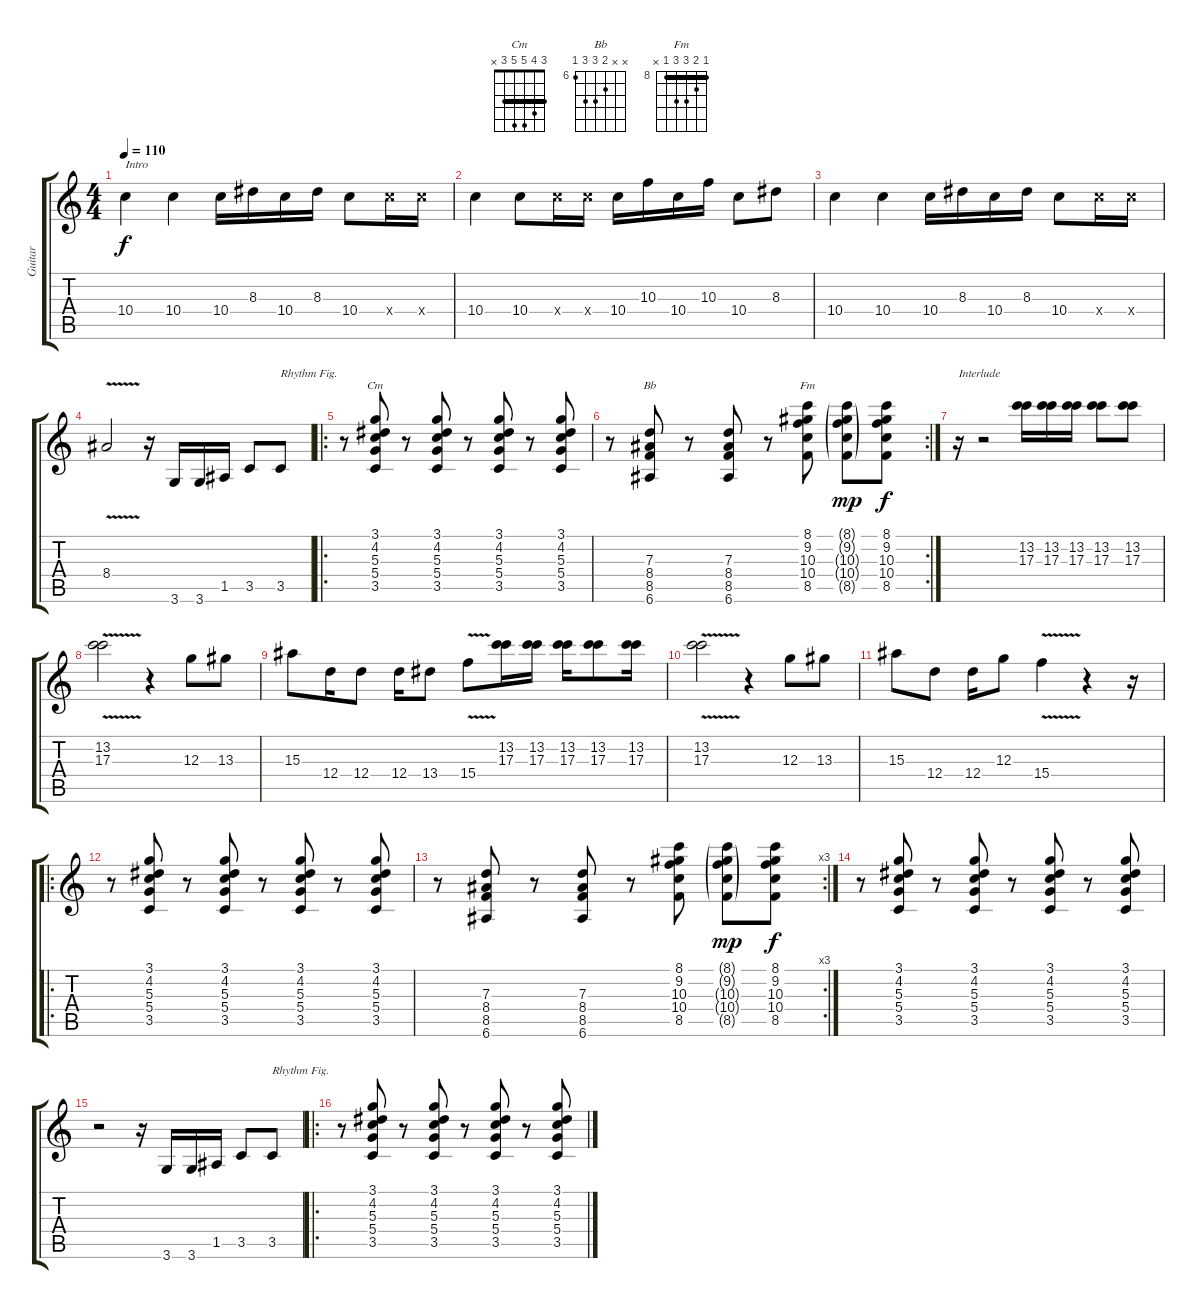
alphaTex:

\track ("Guitar" "Guitar") {instrument distortionguitar}
\staff {score tabs}
\tuning (E4 B3 G3 D3 A2 E2) {hide}
\chord ("Cm" 3 4 5 5 3 x) {barre 3}
\chord ("Bb" x x 7 8 8 6) {firstfret 6}
\chord ("Fm" 8 9 10 10 8 x) {firstfret 8 barre 8}
\ts (4 4)
\tempo 110
\clef g2
\ks c
10.4.4{txt "Intro" dy f instrument distortionguitar} 10.4.4 10.4.16 8.3.16 10.4.16 8.3.16 10.4.8 10.4{x}.16 10.4{x}.16 |
10.4.4 10.4.8 10.4{x}.16 10.4{x}.16 10.4.16 10.3.16 10.4.16 10.3.16 10.4.8 8.3.8 |
10.4.4 10.4.4 10.4.16 8.3.16 10.4.16 8.3.16 10.4.8 10.4{x}.16 10.4{x}.16 |
8.4{v}.2 r.16 3.6.16 3.6.16 1.5.16 3.5.8 3.5.8{txt "Rhythm Fig."} |
\ro
r.8 (3.1 4.2 5.3 5.4 3.5).8{ch "Cm"} r.8 (3.1 4.2 5.3 5.4 3.5).8 r.8 (3.1 4.2 5.3 5.4 3.5).8 r.8 (3.1 4.2 5.3 5.4 3.5).8 |
\rc 2
r.8 (7.3 8.4 8.5 6.6).8{ch "Bb"} r.8 (7.3 8.4 8.5 6.6).8 r.8 (8.1 9.2 10.3 10.4 8.5).8{ch "Fm"} (8.1{g} 9.2{g} 10.3{g} 10.4{g} 8.5{g}).8{dy mp} (8.1 9.2 10.3 10.4 8.5).8{dy f} |
r.16{txt "Interlude"} r.2 (13.2 17.3).16 (13.2 17.3).16 (13.2 17.3).16 (13.2 17.3).8 (13.2 17.3).8 |
(13.2{v} 17.3).2 r.4 12.3.8 13.3.8 |
15.3.8 12.4.16 12.4.8 12.4.16 13.4.8 15.4{v}.8 (13.2 17.3).16 (13.2 17.3).16 (13.2 17.3).16 (13.2 17.3).8 (13.2 17.3).16 |
(13.2{v} 17.3).2 r.4 12.3.8 13.3.8 |
15.3.8 12.4.8 12.4.16 12.3.8 15.4{v}.4 r.4 r.16 |
\ro
r.8 (3.1 4.2 5.3 5.4 3.5).8 r.8 (3.1 4.2 5.3 5.4 3.5).8 r.8 (3.1 4.2 5.3 5.4 3.5).8 r.8 (3.1 4.2 5.3 5.4 3.5).8 |
\rc 3
r.8 (7.3 8.4 8.5 6.6).8 r.8 (7.3 8.4 8.5 6.6).8 r.8 (8.1 9.2 10.3 10.4 8.5).8 (8.1{g} 9.2{g} 10.3{g} 10.4{g} 8.5{g}).8{dy mp} (8.1 9.2 10.3 10.4 8.5).8{dy f} |
r.8 (3.1 4.2 5.3 5.4 3.5).8 r.8 (3.1 4.2 5.3 5.4 3.5).8 r.8 (3.1 4.2 5.3 5.4 3.5).8 r.8 (3.1 4.2 5.3 5.4 3.5).8 |
r.2 r.16 3.6.16 3.6.16 1.5.16 3.5.8 3.5.8{txt "Rhythm Fig."} |
\ro
r.8 (3.1 4.2 5.3 5.4 3.5).8 r.8 (3.1 4.2 5.3 5.4 3.5).8 r.8 (3.1 4.2 5.3 5.4 3.5).8 r.8 (3.1 4.2 5.3 5.4 3.5).8
